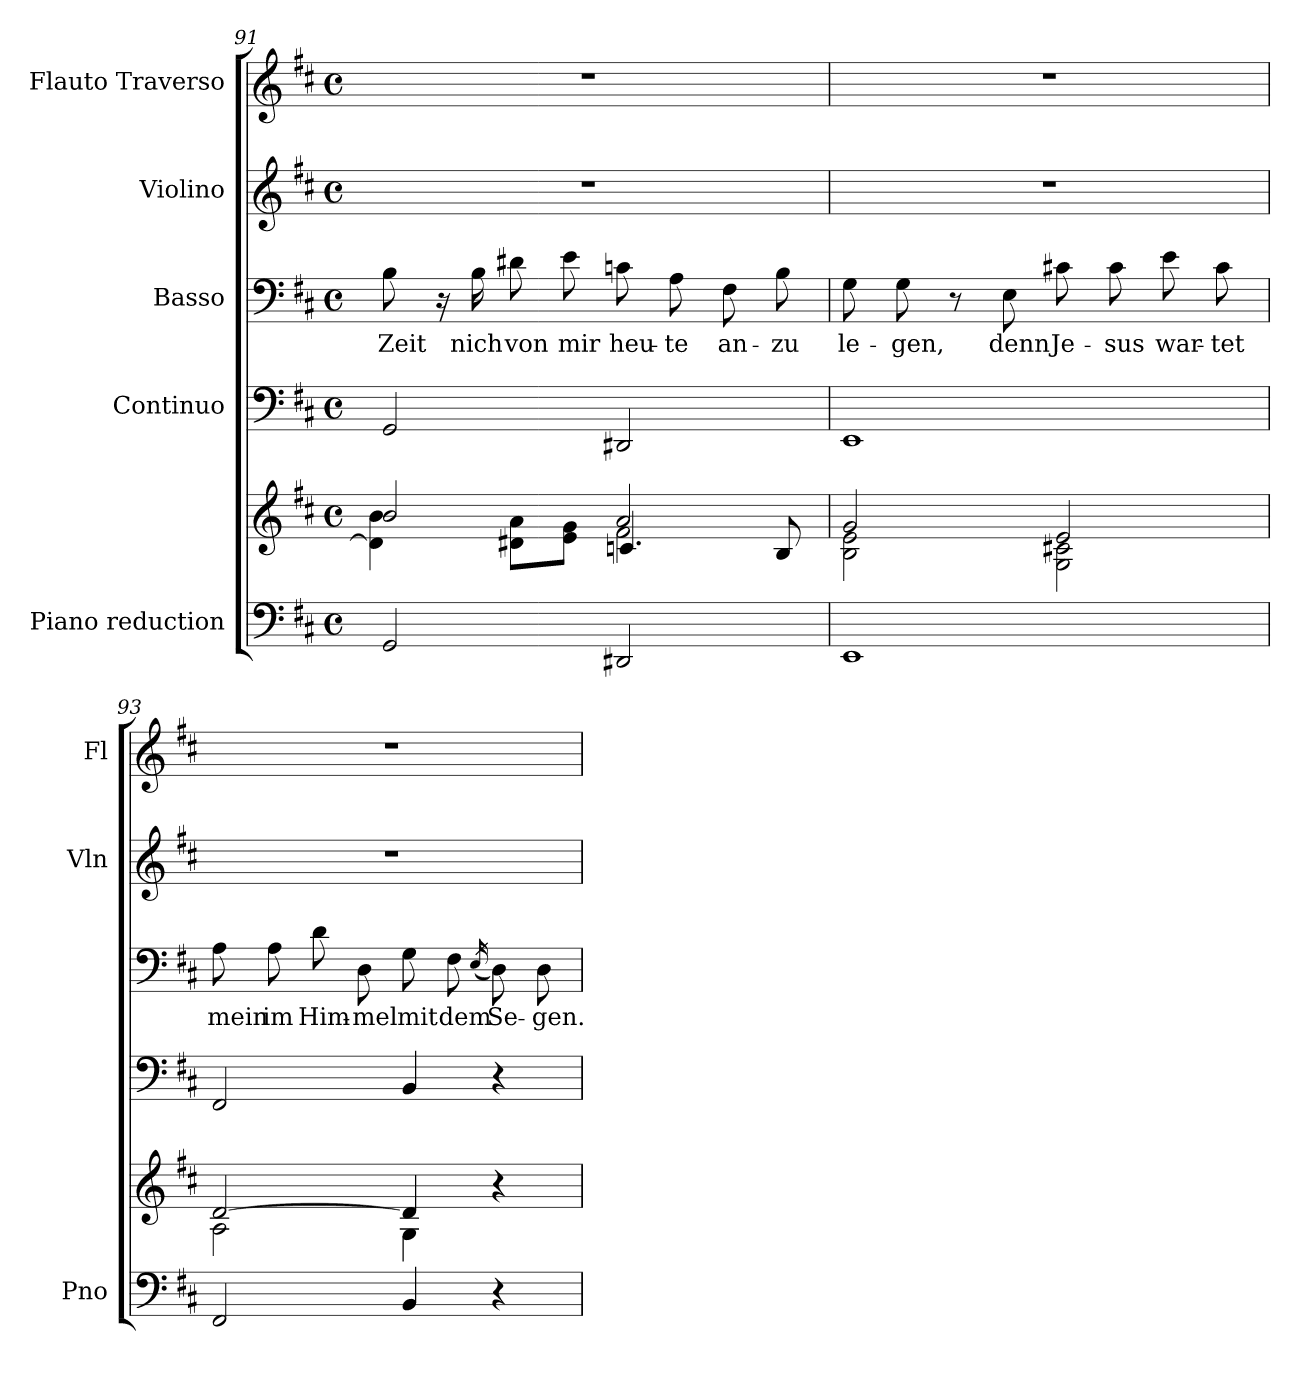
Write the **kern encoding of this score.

**kern	**kern	**kern	**kern	**text	**kern	**kern
*part5	*part5	*part4	*part3	*part3	*part2	*part1
*staff6	*staff5	*staff4	*staff3	*staff3	*staff2	*staff1
*I"Piano reduction	*	*I"Continuo	*I"Basso	*	*I"Violino	*I"Flauto Traverso
*I'Pno	*	*	*	*	*I'Vln	*I'Fl
*clefF4	*clefG2	*clefF4	*clefF4	*	*clefG2	*clefG2
*k[f#c#]	*k[f#c#]	*k[f#c#]	*k[f#c#]	*	*k[f#c#]	*k[f#c#]
*M4/4	*M4/4	*M4/4	*M4/4	*	*M4/4	*M4/4
*met(c)	*met(c)	*met(c)	*met(c)	*	*met(c)	*met(c)
=91	=91	=91	=91	=91	=91	=91
*	*^	*	*	*	*	*
*	*	*^	*	*	*	*	*
!	!	!	!	!	!	!LO:LY:b	!	!
2GG/	2b/	4d\] 4b\	2ryy	2GG/	8B\	Zeit	1r	1r
.	.	.	.	.	16r	.	.	.
!	!	!	!	!	!	!LO:LY:b	!	!
.	.	.	.	.	16B\	nich	.	.
!	!	!	!	!	!	!LO:LY:b	!	!
.	.	8d#X\ 8a\L	.	.	8d#X\	von	.	.
!	!	!	!	!	!	!LO:LY:b	!	!
.	.	8e\ 8g\J	.	.	8e\	mir	.	.
!	!	!	!	!	!	!LO:LY:b	!	!
2DD#X/	2a/	2f#\	4.cn/	2DD#X/	8cn\	heu-	.	.
!	!	!	!	!	!	!LO:LY:b	!	!
.	.	.	.	.	8A\	-te	.	.
!	!	!	!	!	!	!LO:LY:b	!	!
.	.	.	.	.	8F#\	an-	.	.
!	!	!	!	!	!	!LO:LY:b	!	!
.	.	.	8B/	.	8B\	-zu	.	.
=92	=92	=92	=92	=92	=92	=92	=92	=92
!	!	!	!	!	!	!LO:LY:b	!	!
*	*	*v	*v	*	*	*	*	*
1EE	2g/	2B\ 2e\	1EE	8G\	le-	1r	1r
!	!	!	!	!	!LO:LY:b	!	!
.	.	.	.	8G\	-gen,	.	.
.	.	.	.	8r	.	.	.
!	!	!	!	!	!LO:LY:b	!	!
.	.	.	.	8E\	denn	.	.
!	!	!	!	!	!LO:LY:b	!	!
.	2e/	2G\ 2c#X\	.	8c#X\	Je-	.	.
!	!	!	!	!	!LO:LY:b	!	!
.	.	.	.	8c#\	-sus	.	.
!	!	!	!	!	!LO:LY:b	!	!
.	.	.	.	8e\	war-	.	.
!	!	!	!	!	!LO:LY:b	!	!
.	.	.	.	8c#\	-tet	.	.
=93	=93	=93	=93	=93	=93	=93	=93
!	!	!	!	!	!LO:LY:b	!	!
2FF#/	[2d/	2A\	2FF#/	8A\	mein	1r	1r
!	!	!	!	!	!LO:LY:b	!	!
.	.	.	.	8A\	im	.	.
!	!	!	!	!	!LO:LY:b	!	!
.	.	.	.	8d\	Him-	.	.
!	!	!	!	!	!LO:LY:b	!	!
.	.	.	.	8D\	-mel	.	.
!	!	!	!	!	!LO:LY:b	!	!
4BB/	4d/]	4G\	4BB/	8G\	mit	.	.
!	!	!	!	!	!LO:LY:b	!	!
.	.	.	.	8F#\	dem	.	.
.	.	.	.	(16qE/	.	.	.
!	!	!	!	!	!LO:LY:b	!	!
4r	4r	4ryy	4r	8D\)	Se-	.	.
!	!	!	!	!	!LO:LY:b	!	!
.	.	.	.	8D\	-gen.	.	.
*	*v	*v	*	*	*	*	*
=	=	=	=	=	=	=
*-	*-	*-	*-	*-	*-	*-
